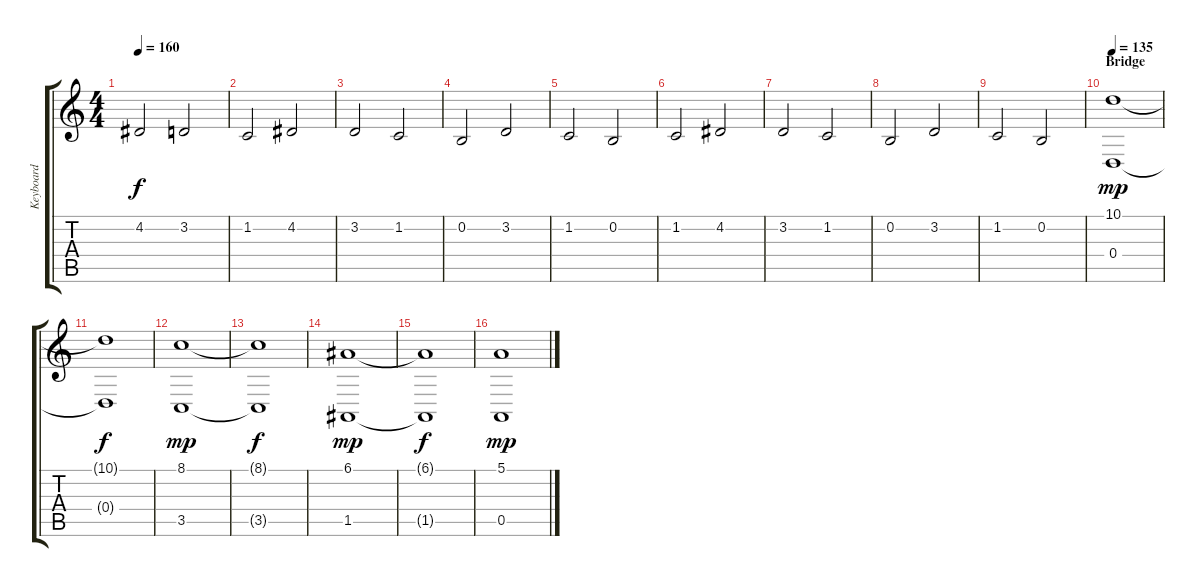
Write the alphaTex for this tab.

\track ("Keyboard" "Keyboard") {instrument pad4choir}
\staff {score tabs}
\tuning (E4 B3 G3 D3 A2 E2) {hide}
\ts (4 4)
\tempo 160
\clef g2
\ks c
4.2.2{dy f} 3.2.2 |
1.2.2 4.2.2 |
3.2.2 1.2.2 |
0.2.2 3.2.2 |
1.2.2 0.2.2 |
1.2.2 4.2.2 |
3.2.2 1.2.2 |
0.2.2 3.2.2 |
1.2.2 0.2.2 |
\section ("" "Bridge")
\tempo 135
(10.1 0.4).1{dy mp instrument stringensemble1} |
(10.1{t} 0.4{t}).1{dy f} |
(8.1 3.5).1{dy mp} |
(8.1{t} 3.5{t}).1{dy f} |
(6.1 1.5).1{dy mp} |
(6.1{t} 1.5{t}).1{dy f} |
(5.1 0.5).1{dy mp}
